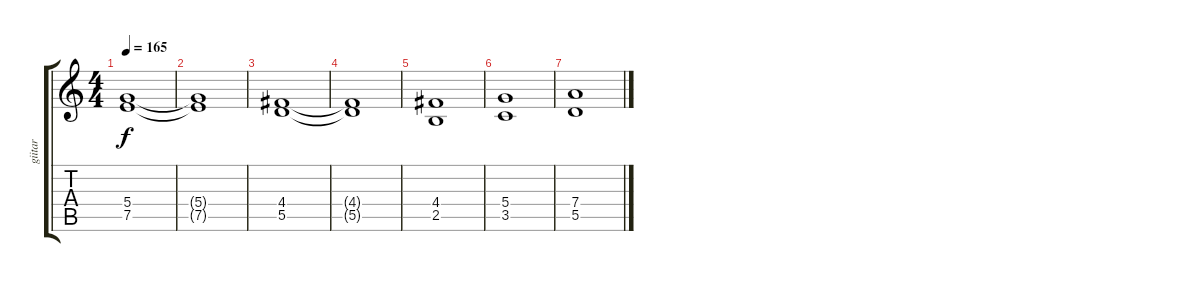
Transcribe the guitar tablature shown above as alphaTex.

\track ("giitar" "giitar") {instrument distortionguitar}
\staff {score tabs}
\tuning (E4 B3 G3 D3 A2 E2) {hide}
\ts (4 4)
\tempo 165
\clef g2
\ks c
(5.4 7.5).1{dy f instrument distortionguitar} |
(5.4{t} 7.5{t}).1 |
(4.4 5.5).1 |
(4.4{t} 5.5{t}).1 |
(4.4 2.5).1 |
(5.4 3.5).1 |
(7.4 5.5).1
